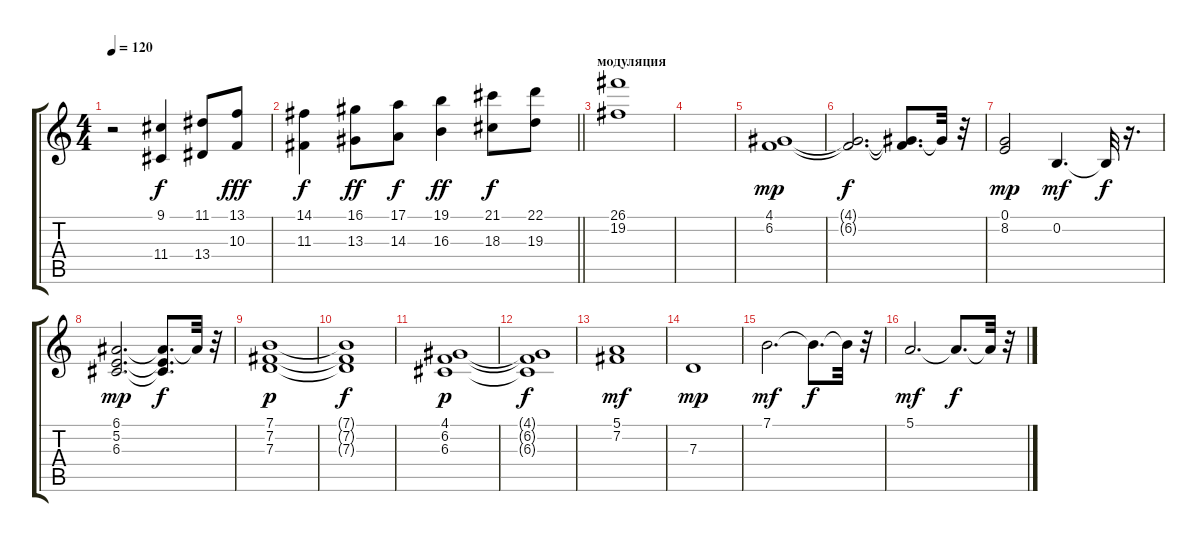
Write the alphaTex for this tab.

\track "" {instrument stringensemble1}
\staff {score tabs}
\tuning (E4 B3 G3 D3 A2 E2) {hide}
\ts (4 4)
\tempo 120
\clef g2
\ks c
r.2{dy f} (9.1 11.4).4 (11.1 13.4).8 (13.1 10.3).8{dy fff} |
\barLineRight lightlight
(14.1 11.3).4{dy f} (16.1 13.3).8{dy ff} (17.1 14.3).8{dy f} (19.1 16.3).4{dy ff} (21.1 18.3).8{dy f} (22.1 19.3).8 |
\section ("" "модуляция")
(26.1 19.2).1 |
|
(4.1 6.2).1{dy mp} |
(4.1{t} 6.2{t}).2{d dy f} (4.1{t} 6.2{t}).8{d} 4.1{t}.32 r.32 |
(0.1 8.2).2{dy mp} 0.2.4{d dy mf} 0.2{t}.32{dy f} r.16{d} |
(6.1 5.2 6.3).2{d dy mp} (6.1{t} 5.2{t} 6.3{t}).8{d dy f} 6.1{t}.32 r.32 |
(7.1 7.2 7.3).1{dy p} |
(7.1{t} 7.2{t} 7.3{t}).1{dy f} |
(4.1 6.2 6.3).1{dy p} |
(4.1{t} 6.2{t} 6.3{t}).1{dy f} |
(5.1 7.2).1{dy mf} |
7.3.1{dy mp} |
7.1.2{d dy mf} 7.1{t}.8{d dy f} 7.1{t}.32 r.32 |
5.1.2{d dy mf} 5.1{t}.8{d dy f} 5.1{t}.32 r.32
